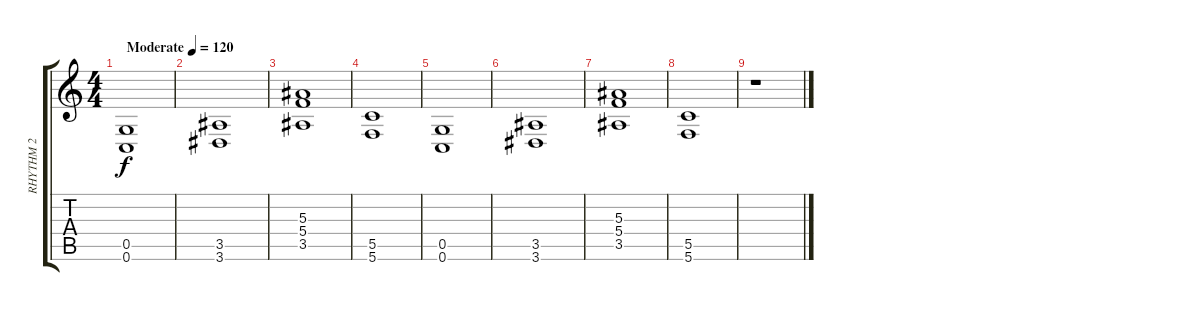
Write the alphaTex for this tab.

\track ("RHYTHM 2" "RHYTHM 2") {instrument overdrivenguitar}
\staff {score tabs}
\tuning (D4 A3 F3 C3 G2 C2) {hide}
\ts (4 4)
\tempo (120 "Moderate")
\clef g2
\ks c
(0.5 0.6).1{dy f instrument overdrivenguitar} |
(3.5 3.6).1 |
(5.3 5.4 3.5).1 |
(5.5 5.6).1 |
(0.5 0.6).1 |
(3.5 3.6).1 |
(5.3 5.4 3.5).1 |
(5.5 5.6).1 |
r.1
